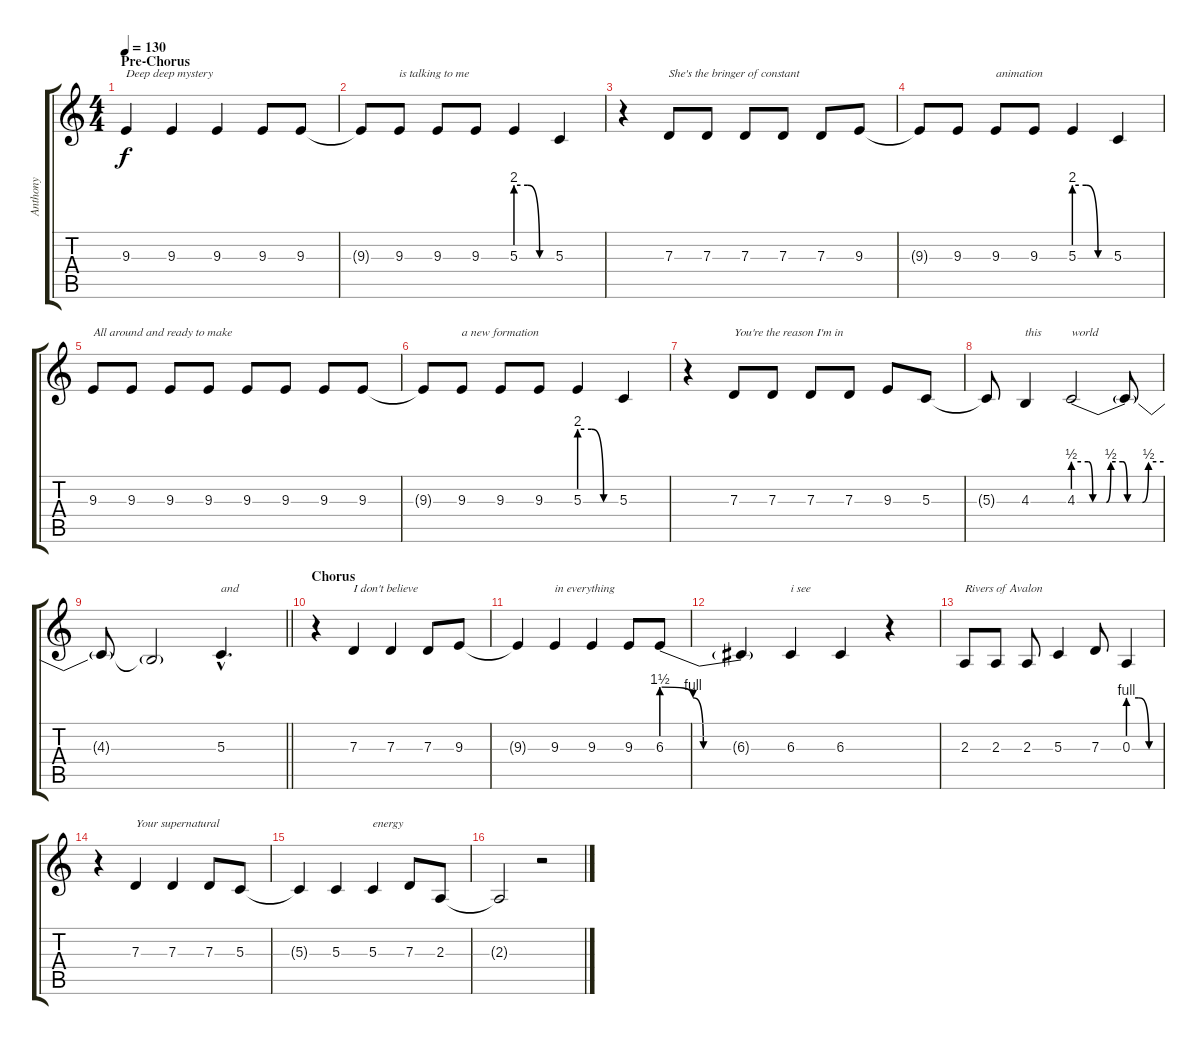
\track ("Anthony" "Anthony") {instrument sopranosax}
\staff {score tabs}
\tuning (E4 B3 G3 D3 A2 E2) {hide}
\ts (4 4)
\section ("" "Pre-Chorus")
\tempo 130
\clef g2
\ks c
9.3.4{txt "Deep deep mystery" dy f} 9.3.4 9.3.4 9.3.8 9.3.8 |
9.3{t}.8 9.3.8{txt "is talking to me"} 9.3.8 9.3.8 5.3{be (custom 0 8 20 8 40 0 60 0)}.4 5.3.4 |
r.4 7.3.8{txt "She's the bringer of constant"} 7.3.8 7.3.8 7.3.8 7.3.8 9.3.8 |
9.3{t}.8 9.3.8 9.3.8{txt "animation"} 9.3.8 5.3{be (custom 0 8 20 8 40 0 60 0)}.4 5.3.4 |
9.3.8{txt "All around and ready to make"} 9.3.8 9.3.8 9.3.8 9.3.8 9.3.8 9.3.8 9.3.8 |
9.3{t}.8 9.3.8{txt "a new formation"} 9.3.8 9.3.8 5.3{be (custom 0 8 20 8 40 0 60 0)}.4 5.3.4 |
r.4 7.3.8{txt "You're the reason I'm in"} 7.3.8 7.3.8 7.3.8 9.3.8 5.3.8 |
5.3{t}.8 4.3.4{txt "this"} 4.3{be (custom 0 2 10 2 13 0 22 0 25 2 33 2 36 0 46 0 50 2 60 2)}.2{txt "world"} 4.3{t}.8 |
\barLineRight lightlight
4.3{t}.8 4.3{t}.2 5.3{hac}.4{d txt "and"} |
\section ("" "Chorus")
r.4 7.3.4{txt "I don't believe"} 7.3.4 7.3.8 9.3.8 |
9.3{t}.4 9.3.4{txt "in everything"} 9.3.4 9.3.8 6.3{be (custom 0 6 15 4 20 0 60 0)}.8 |
6.3{t}.4 6.3.4{txt "i see"} 6.3.4 r.4 |
2.3.8{txt "Rivers of Avalon"} 2.3.8 2.3.8 5.3.4 7.3.8 0.3{be (custom 0 4 20 4 40 0 60 0)}.4 |
r.4 7.3.4{txt "Your supernatural"} 7.3.4 7.3.8 5.3.8 |
5.3{t}.4 5.3.4 5.3.4{txt "energy"} 7.3.8 2.3.8 |
2.3{t}.2 r.2
